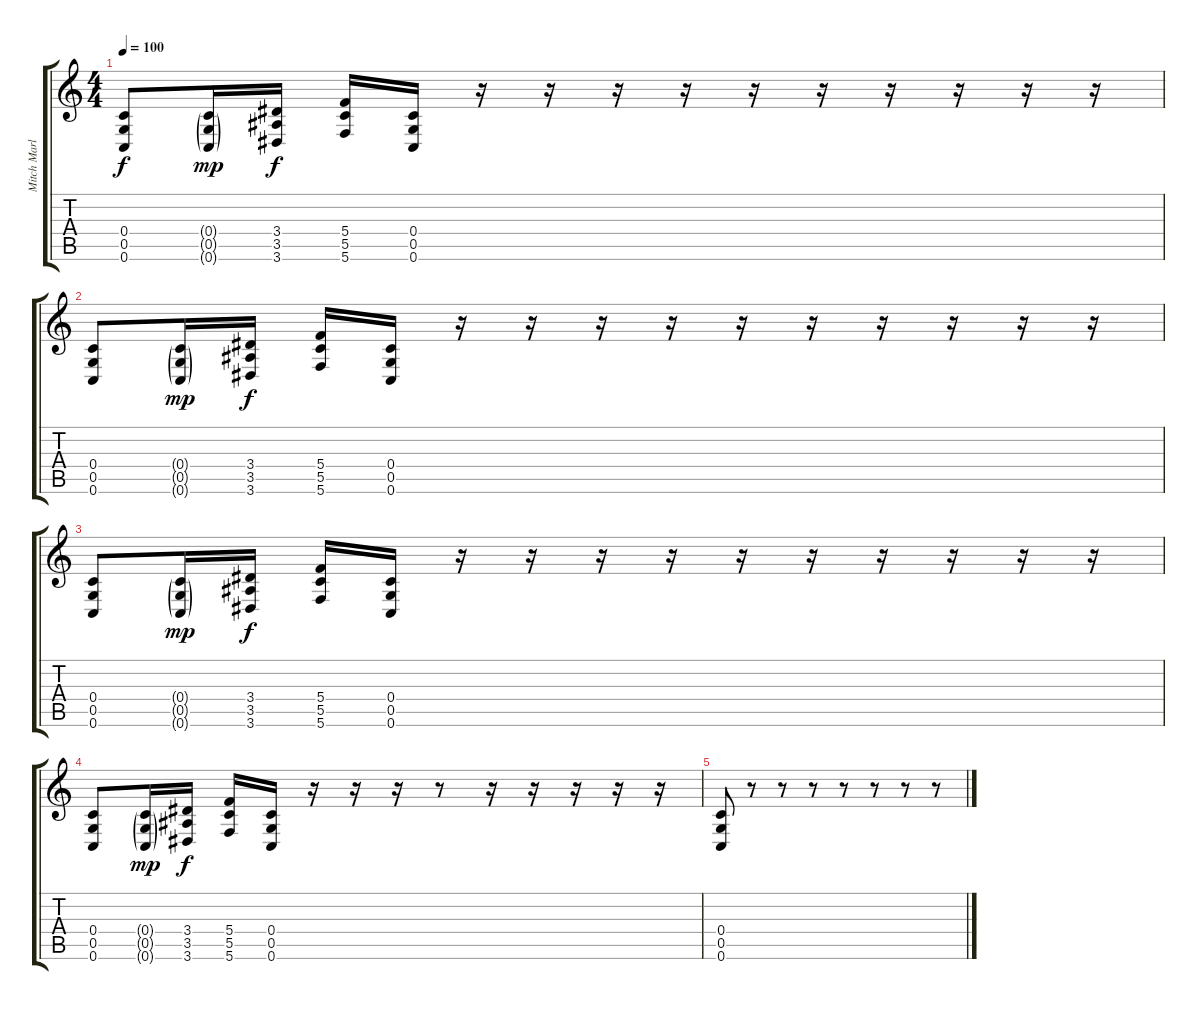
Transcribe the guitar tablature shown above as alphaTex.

\track ("Mitch Marlow" "Mitch Marl") {instrument distortionguitar}
\staff {score tabs}
\tuning (D4 A3 F3 C3 G2 C2) {hide}
\ts (4 4)
\tempo 100
\clef g2
\ks c
(0.4 0.5 0.6).8{dy f instrument distortionguitar} (0.4{g} 0.5{g} 0.6{g}).16{dy mp} (3.4 3.5 3.6).16{dy f} (5.4 5.5 5.6).16 (0.4 0.5 0.6).16 r.16 r.16 r.16 r.16 r.16 r.16 r.16 r.16 r.16 r.16 |
(0.4 0.5 0.6).8 (0.4{g} 0.5{g} 0.6{g}).16{dy mp} (3.4 3.5 3.6).16{dy f} (5.4 5.5 5.6).16 (0.4 0.5 0.6).16 r.16 r.16 r.16 r.16 r.16 r.16 r.16 r.16 r.16 r.16 |
(0.4 0.5 0.6).8 (0.4{g} 0.5{g} 0.6{g}).16{dy mp} (3.4 3.5 3.6).16{dy f} (5.4 5.5 5.6).16 (0.4 0.5 0.6).16 r.16 r.16 r.16 r.16 r.16 r.16 r.16 r.16 r.16 r.16 |
(0.4 0.5 0.6).8 (0.4{g} 0.5{g} 0.6{g}).16{dy mp} (3.4 3.5 3.6).16{dy f} (5.4 5.5 5.6).16 (0.4 0.5 0.6).16 r.16 r.16 r.16 r.8 r.16 r.16 r.16 r.16 r.16 |
(0.4 0.5 0.6).8 r.8 r.8 r.8 r.8 r.8 r.8 r.8
